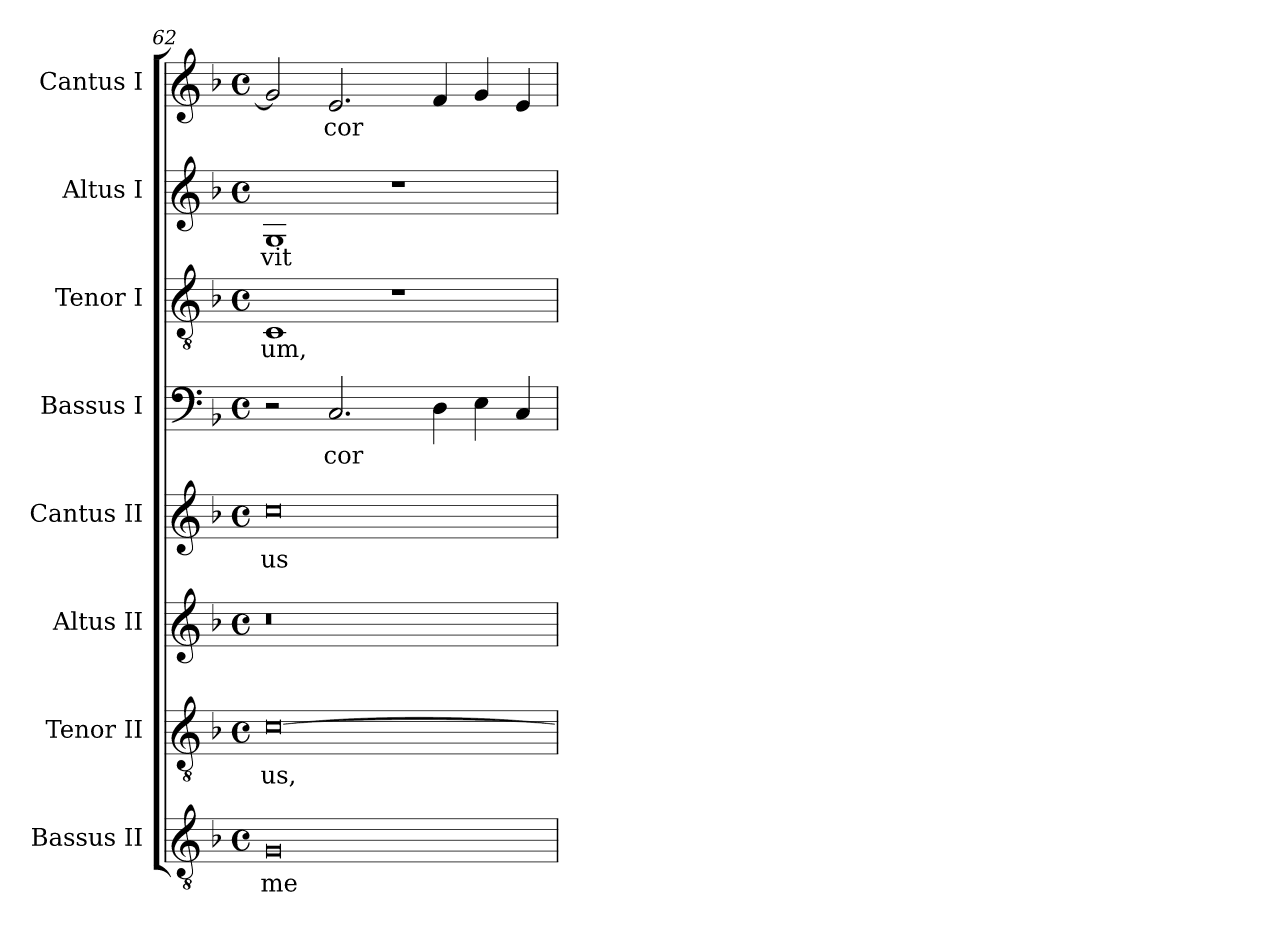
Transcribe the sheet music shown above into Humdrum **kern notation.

**kern	**text	**kern	**text	**kern	**kern	**text	**kern	**text	**kern	**text	**kern	**text	**kern	**text
*part8	*part8	*part7	*part7	*part6	*part5	*part5	*part4	*part4	*part3	*part3	*part2	*part2	*part1	*part1
*staff8	*staff8	*staff7	*staff7	*staff6	*staff5	*staff5	*staff4	*staff4	*staff3	*staff3	*staff2	*staff2	*staff1	*staff1
*I"Bassus II	*	*I"Tenor II	*	*I"Altus II	*I"Cantus II	*	*I"Bassus I	*	*I"Tenor I	*	*I"Altus I	*	*I"Cantus I	*
*clefGv2	*	*clefGv2	*	*clefG2	*clefG2	*	*clefF4	*	*clefGv2	*	*clefG2	*	*clefG2	*
*k[b-]	*	*k[b-]	*	*k[b-]	*k[b-]	*	*k[b-]	*	*k[b-]	*	*k[b-]	*	*k[b-]	*
*F:	*	*F:	*	*F:	*F:	*	*F:	*	*F:	*	*F:	*	*F:	*
*M4/4	*	*M4/4	*	*M4/4	*M4/4	*	*M4/4	*	*M4/4	*	*M4/4	*	*M4/4	*
*met(c)	*	*met(c)	*	*met(c)	*met(c)	*	*met(c)	*	*met(c)	*	*met(c)	*	*met(c)	*
=62	=62	=62	=62	=62	=62	=62	=62	=62	=62	=62	=62	=62	=62	=62
!	!LO:LY:b:cj	!	!LO:LY:b:cj	!	!	!LO:LY:b:cj	!	!	!	!LO:LY:b:cj	!	!LO:LY:b:cj	!	!
0G	me-	[>0c	us,	0r	0cc	-us	2r	.	1C	um,	1G	vit	2g/]	.
!	!	!	!	!	!	!	!	!LO:LY:b	!	!	!	!	!	!LO:LY:b
.	.	.	.	.	.	.	2.C/	cor	.	.	.	.	2.e/	cor
.	.	.	.	.	.	.	.	.	1r	.	1r	.	.	.
.	.	.	.	.	.	.	4D\	.	.	.	.	.	4f/	.
.	.	.	.	.	.	.	4E\	.	.	.	.	.	4g/	.
.	.	.	.	.	.	.	4C/	.	.	.	.	.	4e/	.
=	=	=	=	=	=	=	=	=	=	=	=	=	=	=
*-	*-	*-	*-	*-	*-	*-	*-	*-	*-	*-	*-	*-	*-	*-
